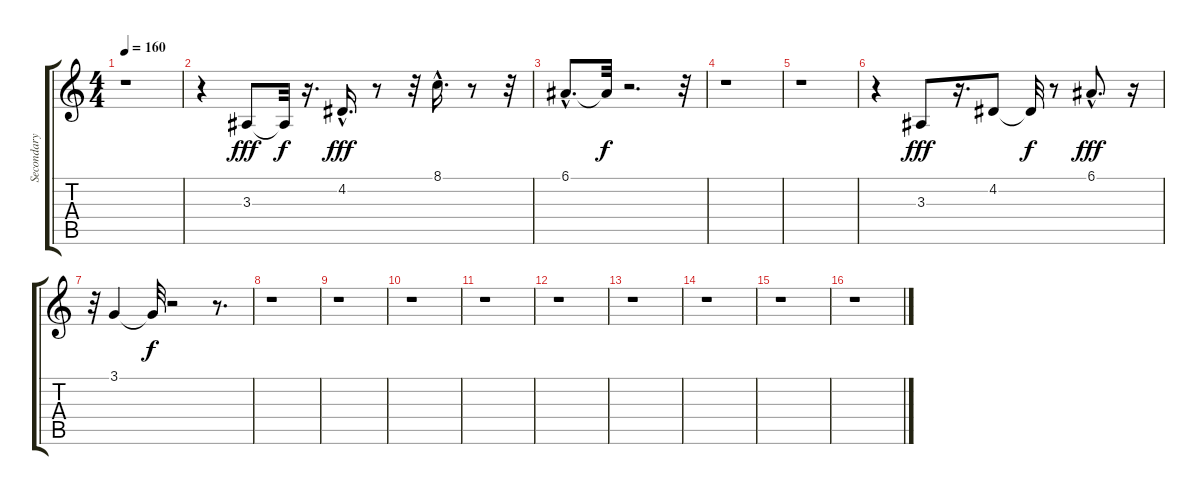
\track ("Secondary Keyboard Melody" "Secondary ") {instrument lead2sawtooth}
\staff {score tabs}
\tuning (E4 B3 G3 D3 A2 E2) {hide}
\ts (4 4)
\tempo 160
\clef g2
\ks c
r.1{dy fff} |
r.4{instrument sitar} 3.3.8 3.3{t}.32{dy f} r.16{d} 4.2{hac}.16{d dy fff} r.8 r.32 8.1{hac}.16{d} r.8 r.32 |
6.1{hac}.8{d} 6.1{t}.32{dy f} r.2{d} r.32 |
r.1 |
r.1 |
r.4 3.3.8{dy fff} r.16{d} 4.2.8 4.2{t}.32{dy f} r.8 6.1{hac}.8{d dy fff} r.16 |
r.32 3.1.4 3.1{t}.32{dy f} r.2 r.8{d instrument sitar} |
r.1 |
r.1 |
r.1 |
r.1 |
r.1 |
r.1 |
r.1 |
r.1 |
r.1
